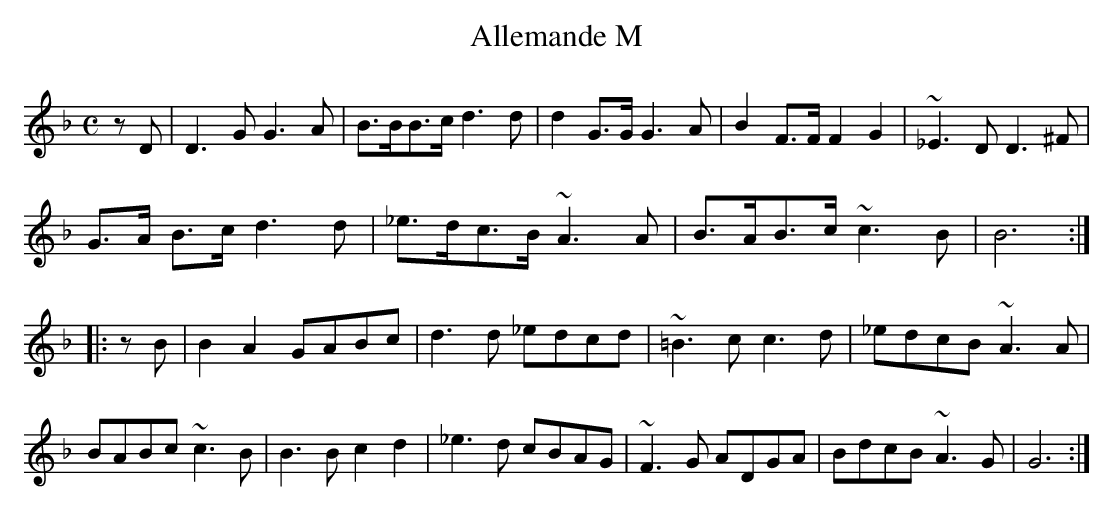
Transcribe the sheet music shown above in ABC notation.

X:1
T:Allemande M
M:C
K:Gdor
zD|D3GG3A|B>BB>cd3d|d2G>GG3A|B2F>FF2G2|~_E3DD3^F|
G>A B>cd3d|_e>dc>B~A3A|B>AB>c~c3B|B6:|
|:zB|B2A2GABc|d3d _edcd|~=B3cc3d|_edcB~A3A|
BABc~c3B|B3Bc2d2|_e3d cBAG|~F3G ADGA|BdcB~A3G|G6:|
